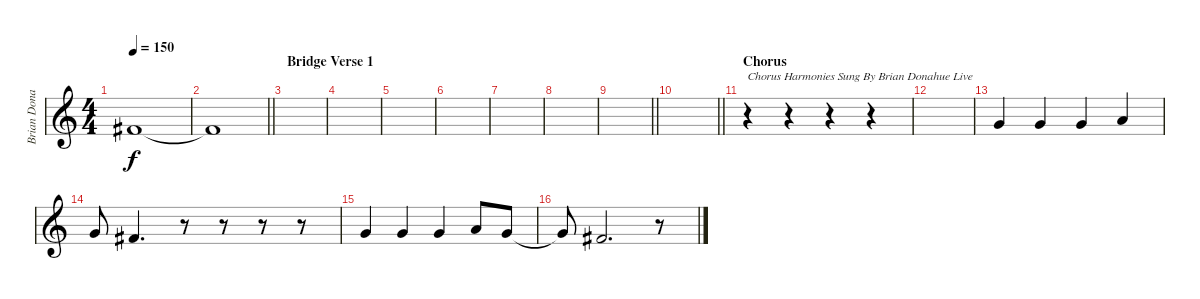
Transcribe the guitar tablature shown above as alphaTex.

\track ("Brian Donahue (Backup Vocals/Harmonies)" "Brian Dona") {instrument clarinet}
\staff {score}
\tuning (E4 B3 G3 D3 A2 E2) {hide}
\ts (4 4)
\tempo 150
\clef g2
\ks c
7.2.1{dy f} |
\barLineRight lightlight
7.2{t}.1 |
\section ("" "Bridge Verse 1")
|
|
|
|
|
|
\barLineRight lightlight
|
\section ("" "")
\barLineRight lightlight
|
\section ("" "Chorus")
r.4{txt "Chorus Harmonies Sung By Brian Donahue Live" volume 10 balance 11} r.4 r.4 r.4 |
|
8.2.4 8.2.4 8.2.4 10.2.4 |
8.2.8 7.2.4{d} r.8 r.8 r.8 r.8 |
8.2.4 8.2.4 8.2.4 10.2.8 8.2.8 |
8.2{t}.8 7.2.2{d} r.8
